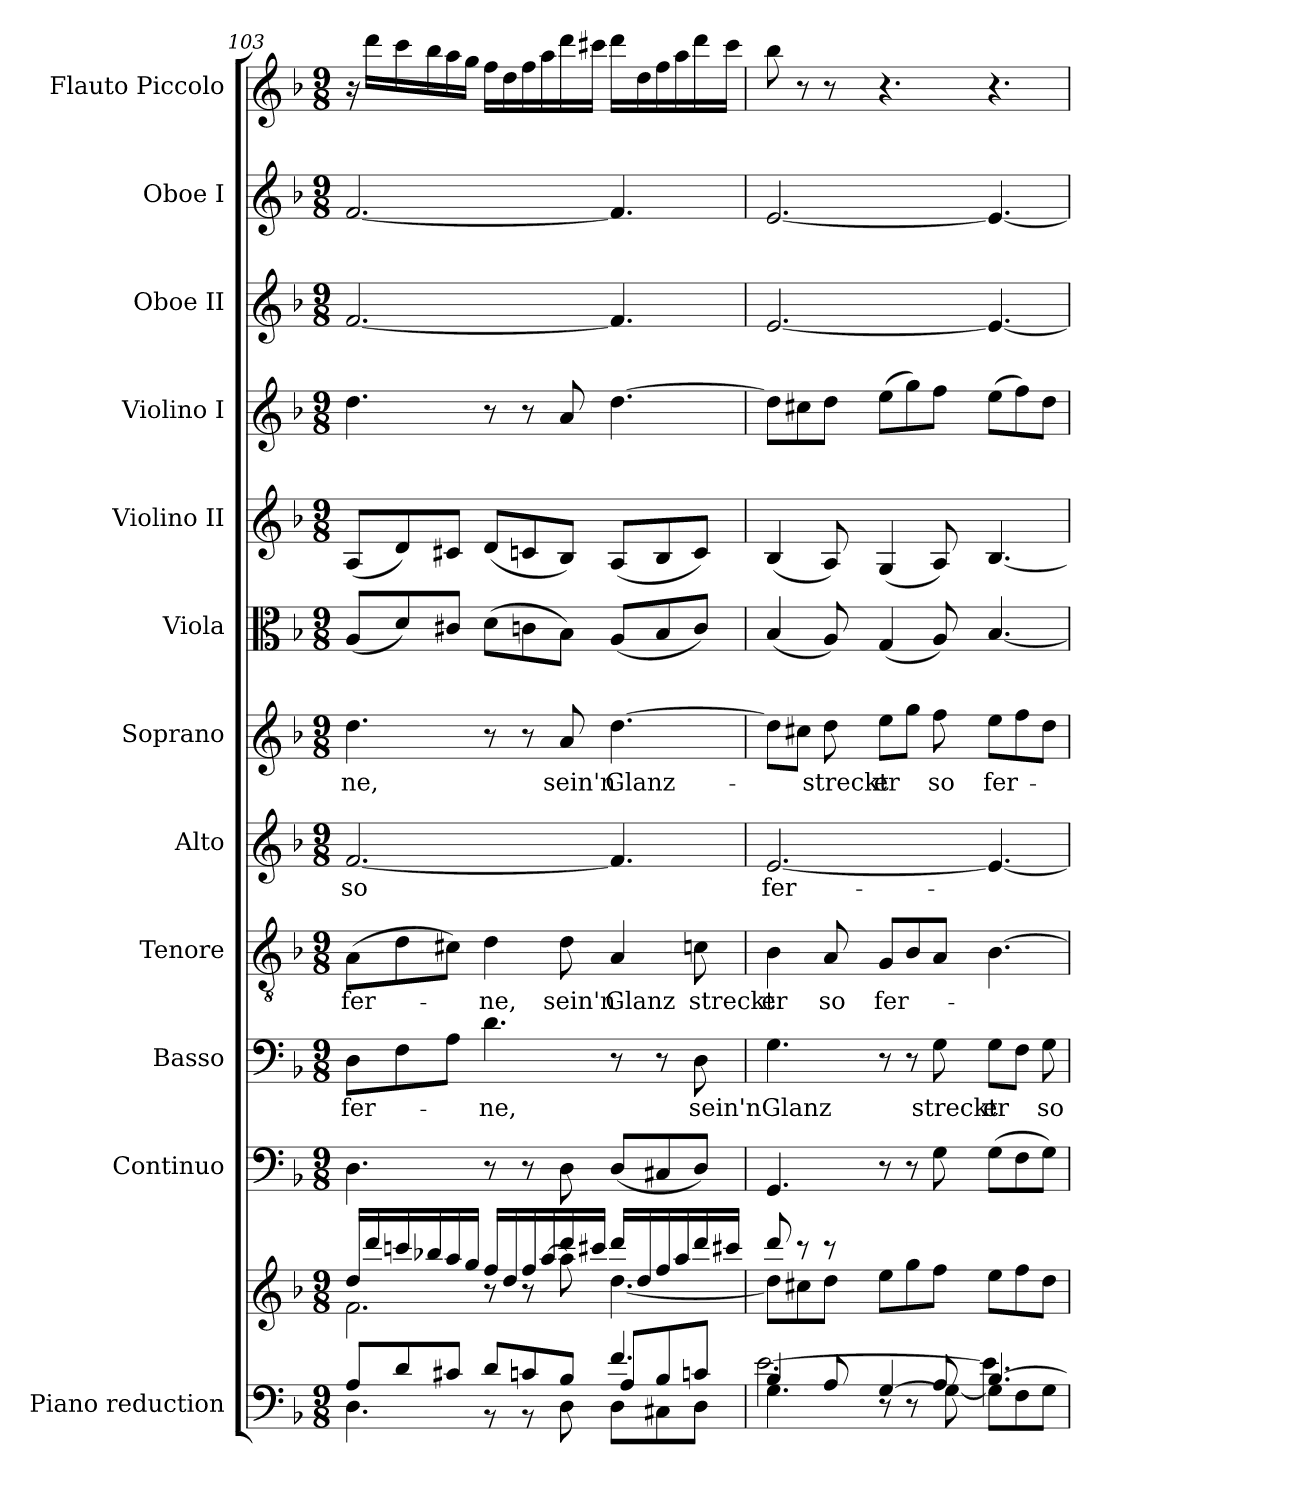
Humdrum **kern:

**kern	**kern	**kern	**kern	**text	**kern	**text	**kern	**text	**kern	**text	**kern	**kern	**kern	**kern	**kern	**kern
*part12	*part12	*part11	*part10	*part10	*part9	*part9	*part8	*part8	*part7	*part7	*part6	*part5	*part4	*part3	*part2	*part1
*staff13	*staff12	*staff11	*staff10	*staff10	*staff9	*staff9	*staff8	*staff8	*staff7	*staff7	*staff6	*staff5	*staff4	*staff3	*staff2	*staff1
*I"Piano reduction	*	*I"Continuo	*I"Basso	*	*I"Tenore	*	*I"Alto	*	*I"Soprano	*	*I"Viola	*I"Violino II	*I"Violino I	*I"Oboe II	*I"Oboe I	*I"Flauto Piccolo
*I'Pno	*	*	*	*	*	*	*	*	*	*	*	*	*	*I'Ob	*I'Ob	*I'Picc
!!LO:PB:g=z
*clefF4	*clefG2	*clefF4	*clefF4	*	*clefGv2	*	*clefG2	*	*clefG2	*	*clefC3	*clefG2	*clefG2	*clefG2	*clefG2	*clefG2
*	*	*	*	*	*	*	*	*	*	*	*	*	*	*	*	*ITrd-7c-12
*k[b-]	*k[b-]	*k[b-]	*k[b-]	*	*k[b-]	*	*k[b-]	*	*k[b-]	*	*k[b-]	*k[b-]	*k[b-]	*k[b-]	*k[b-]	*k[b-]
*M9/8	*M9/8	*M9/8	*M9/8	*	*M9/8	*	*M9/8	*	*M9/8	*	*M9/8	*M9/8	*M9/8	*M9/8	*M9/8	*M9/8
=103	=103	=103	=103	=103	=103	=103	=103	=103	=103	=103	=103	=103	=103	=103	=103	=103
*^	*^	*	*	*	*	*	*	*	*	*	*	*	*	*	*	*
*	*^	*	*^	*	*	*	*	*	*	*	*	*	*	*	*	*	*	*
!	!	!	!	!	!	!	!	!LO:LY:b	!	!LO:LY:b	!	!LO:LY:b	!	!LO:LY:b	!	!	!	!	!	!
2.ryy	8A/L	4.D\	16dd/LL	2.f\	4.ryy	4.D\	8D\L	fer-	(8A\L	fer-	[2.f/	so	4.dd\	-ne,	(8A/L	(8A/L	4.dd\	[2.f/	[2.f/	16r
.	.	.	16ddd/	.	.	.	.	.	.	.	.	.	.	.	.	.	.	.	.	16dddd\LL
.	8d/	.	16cccn/	.	.	.	8F\	.	8d\	.	.	.	.	.	8d/)	8d/)	.	.	.	16cccc\
.	.	.	16bb-X/	.	.	.	.	.	.	.	.	.	.	.	.	.	.	.	.	16bbb-\
.	8c#X/J	.	16aa/	.	.	.	8A\J	.	8c#X\J)	.	.	.	.	.	8c#X/J	8c#X/J	.	.	.	16aaa\
.	.	.	16gg/JJ	.	.	.	.	.	.	.	.	.	.	.	.	.	.	.	.	16ggg\JJ
!	!	!	!	!	!	!	!	!LO:LY:b	!	!LO:LY:b	!	!	!	!	!	!	!	!	!	!
.	8d/L	8r	16ff/LL	.	8r	8r	4.d\	-ne,	4d\	-ne,	.	.	8r	.	(8d\L	(8d/L	8r	.	.	16fff\LL
.	.	.	16dd/	.	.	.	.	.	.	.	.	.	.	.	.	.	.	.	.	16ddd\
.	8cn/	8r	16ff/	.	8r	8r	.	.	.	.	.	.	8r	.	8cn\	8cn/	8r	.	.	16fff\
.	.	.	[<16aa/	.	.	.	.	.	.	.	.	.	.	.	.	.	.	.	.	16aaa\
!	!	!	!	!	!	!	!	!	!	!LO:LY:b	!	!	!	!LO:LY:b	!	!	!	!	!	!
.	8B-/J	8D\	16ddd/	.	8aa\]	8D\	.	.	8d\	sein'n	.	.	8a/	sein'n	8B-\J)	8B-/J)	8a/	.	.	16dddd\
.	.	.	16ccc#X/JJ	.	.	.	.	.	.	.	.	.	.	.	.	.	.	.	.	16cccc#X\JJ
!	!	!	!	!	!	!	!	!	!	!LO:LY:b	!	!	!	!LO:LY:b	!	!	!	!	!	!
4.f/	8A/L	8D\L	16ddd/LL	[4.dd\	4.ryy	(8D/L	8r	.	4A/	Glanz	4.f/]	.	[4.dd\	Glanz-	(8A/L	(8A/L	[4.dd\	4.f/]	4.f/]	16dddd\LL
.	.	.	16dd/	.	.	.	.	.	.	.	.	.	.	.	.	.	.	.	.	16ddd\
.	8B-/	8C#X\	16ff/	.	.	8C#X/	8r	.	.	.	.	.	.	.	8B-/	8B-/	.	.	.	16fff\
.	.	.	16aa/	.	.	.	.	.	.	.	.	.	.	.	.	.	.	.	.	16aaa\
!	!	!	!	!	!	!	!	!LO:LY:b	!	!LO:LY:b	!	!	!	!	!	!	!	!	!	!
.	8cn/J	8D\J	16ddd/	.	.	8D/J)	8D\	sein'n	8cn\	streckt	.	.	.	.	8c/J)	8c/J)	.	.	.	16dddd\
.	.	.	16ccc#X/JJ	.	.	.	.	.	.	.	.	.	.	.	.	.	.	.	.	16cccc#\JJ
*	*	*	*	*v	*v	*	*	*	*	*	*	*	*	*	*	*	*	*	*	*
=104	=104	=104	=104	=104	=104	=104	=104	=104	=104	=104	=104	=104	=104	=104	=104	=104	=104	=104	=104
!	!	!	!	!	!	!	!LO:LY:b	!	!LO:LY:b	!	!LO:LY:b	!	!	!	!	!	!	!	!
4B-/	4.G\	[>2.e\	8ddd/	8dd\L]	4.GG/	4.G\	Glanz	4B-\	er	[2.e/	fer-	8dd\L]	.	(4B-/	(4B-/	8dd\L]	[2.e/	[2.e/	8bbb-\
.	.	.	8r	8cc#X\	.	.	.	.	.	.	.	8cc#X\J	.	.	.	8cc#X\	.	.	8r
!	!	!	!	!	!	!	!	!	!LO:LY:b	!	!	!	!LO:LY:b	!	!	!	!	!	!
8A/	.	.	8r	8dd\J	.	.	.	8A/	so	.	.	8dd\	-streckt	8A/)	8A/)	8dd\J	.	.	8r
!	!	!	!	!	!	!	!	!	!LO:LY:b	!	!	!	!LO:LY:b	!	!	!	!	!	!
[<4G/	8r	.	4.ryy	8ee\L	8r	8r	.	8G/L	fer-	.	.	8ee\L	er	(4G/	(4G/	(8ee\L	.	.	4.r
.	8r	.	.	8gg\	8r	8r	.	8B-/	.	.	.	8gg\J	.	.	.	8gg\)	.	.	.
!	!	!	!	!	!	!	!LO:LY:b	!	!	!	!	!	!LO:LY:b	!	!	!	!	!	!
8A/	8G\_	.	.	8ff\J	8G\	8G\	streckt	8A/J	.	.	.	8ff\	so	8A/)	8A/)	8ff\J	.	.	.
!	!	!	!	!	!	!	!LO:LY:b	!	!	!	!	!	!LO:LY:b	!	!	!	!	!	!
[4.B-/	8G\L]	4.e\]	4.ryy	8ee\L	(8G\L	8G\L	er	[4.B-\	.	4.e/_	.	8ee\L	fer-	[4.B-/	[4.B-/	(8ee\L	4.e/_	4.e/_	4.r
.	8F\	.	.	8ff\	8F\	8F\J	.	.	.	.	.	8ff\	.	.	.	8ff\)	.	.	.
!	!	!	!	!	!	!	!LO:LY:b	!	!	!	!	!	!	!	!	!	!	!	!
.	8G\J	.	.	8dd\J	8G\J)	8G\	so	.	.	.	.	8dd\J	.	.	.	8dd\J	.	.	.
*v	*v	*v	*	*	*	*	*	*	*	*	*	*	*	*	*	*	*	*	*
*	*v	*v	*	*	*	*	*	*	*	*	*	*	*	*	*	*	*
=	=	=	=	=	=	=	=	=	=	=	=	=	=	=	=	=
*-	*-	*-	*-	*-	*-	*-	*-	*-	*-	*-	*-	*-	*-	*-	*-	*-
